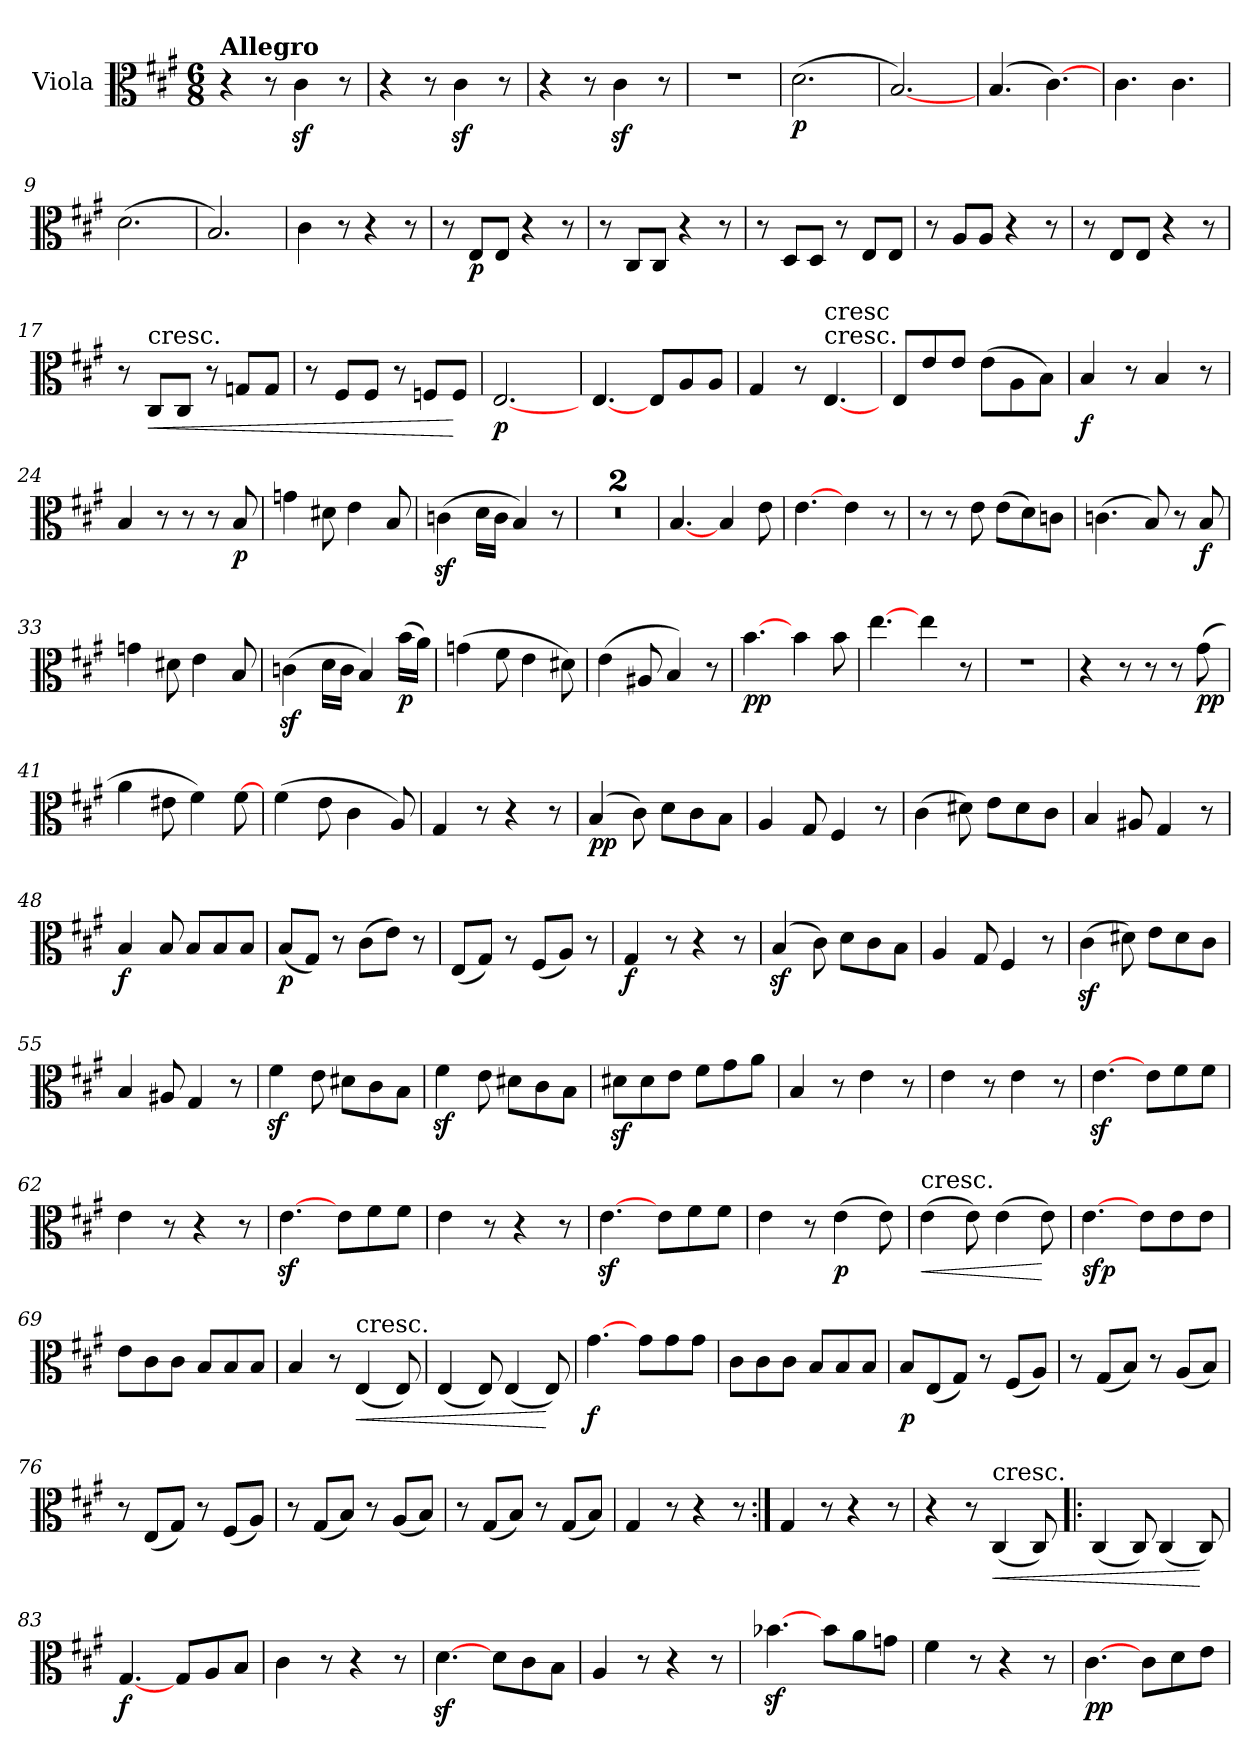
**kern	**dynam
*part1	*part1
*staff1	*staff1
*I"Viola	*
*I'Vla	*
*clefC3	*
*k[f#c#g#]	*
*A:	*
*M6/8	*
=1	=1
!LO:TX:a:B:t=Allegro	!
4r	.
8r	.
4c#z	.
8r	.
=2	=2
4r	.
8r	.
4c#z	.
8r	.
=3	=3
4r	.
8r	.
4c#z	.
8r	.
=4	=4
2.r	.
=5	=5
(2.d	p
=6	=6
[2.B)	.
=7	=7
(4.B	.
[4.c#)	.
=8	=8
4.c#	.
4.c#	.
=9	=9
(2.d	.
=10	=10
2.B)	.
=11	=11
4c#	.
8r	.
4r	.
8r	.
=12	=12
8r	.
8E/L	p
8E/J	.
4r	.
8r	.
=13	=13
8r	.
8C#/L	.
8C#/J	.
4r	.
8r	.
=14	=14
8r	.
8D/L	.
8D/J	.
8r	.
8E/L	.
8E/J	.
=15	=15
8r	.
8A/L	.
8A/J	.
4r	.
8r	.
=16	=16
8r	.
8E/L	.
8E/J	.
4r	.
8r	.
=17	=17
8r	.
!LO:TX:a:t=cresc.	!
!	!LO:HP:b
8C#/L	<
8C#/J	.
8r	.
8Gn/L	.
8G/J	.
=18	=18
8r	.
8F#/L	.
8F#/J	.
8r	.
8Fn/L	.
8F/J	[
=19	=19
[2.E	p
=20	=20
[4.E	.
8E/L	.
8A/	.
8A/J	.
=21	=21
4G#	.
8r	.
!LO:TX:t=cresc.	!
!LO:TX:a:t=cresc	!
[4.E	.
=22	=22
8E/L	.
8e/	.
8e/J	.
(8e\L	.
8A\	.
8B\J)	.
=23	=23
4B	f
8r	.
4B	.
8r	.
=24	=24
4B	.
8r	.
8r	.
8r	.
8B	p
=25	=25
4gn	.
8d#X	.
4e	.
8B	.
=26	=26
(4cnz	.
16d\LL	.
16c\JJ	.
4B)	.
8r	.
=27	=27
2.r	.
=28	=28
2.r	.
=29	=29
[4.B	.
4B	.
8e	.
=30	=30
[4.e	.
4e	.
8r	.
=31	=31
8r	.
8r	.
8e	.
(8e\L	.
8d\)	.
8cn\J	.
=32	=32
(4.cn	.
8B)	.
8r	.
8B	f
=33	=33
4gn	.
8d#X	.
4e	.
8B	.
=34	=34
(4cnz	.
16d\LL	.
16c\JJ	.
4B)	.
(16b\LL	p
16a\JJ)	.
=35	=35
(4gn	.
8f#	.
4e	.
8d#X)	.
=36	=36
(4e	.
8A#X	.
4B)	.
8r	.
=37	=37
[4.b	pp
4b	.
8b	.
=38	=38
[4.ee	.
4ee	.
8r	.
=39	=39
2.r	.
=40	=40
4r	.
8r	.
8r	.
8r	.
(8g#	pp
=41	=41
4a	.
8e#X	.
4f#)	.
[8f#	.
=42	=42
(4f#	.
8e	.
4c#	.
8A)	.
=43	=43
4G#	.
8r	.
4r	.
8r	.
=44	=44
(4B	pp
8c#)	.
8d\L	.
8c#\	.
8B\J	.
=45	=45
4A	.
8G#	.
4F#	.
8r	.
=46	=46
(4c#	.
8d#X)	.
8e\L	.
8d#\	.
8c#\J	.
=47	=47
4B	.
8A#X	.
4G#	.
8r	.
=48	=48
4B	f
8B	.
8B/L	.
8B/	.
8B/J	.
=49	=49
(8B/L	p
8G#/J)	.
8r	.
(8c#\L	.
8e\J)	.
8r	.
=50	=50
(8E/L	.
8G#/J)	.
8r	.
(8F#/L	.
8A/J)	.
8r	.
=51	=51
4G#	f
8r	.
4r	.
8r	.
=52	=52
(4Bz	.
8c#)	.
8d\L	.
8c#\	.
8B\J	.
=53	=53
4A	.
8G#	.
4F#	.
8r	.
=54	=54
(4c#z	.
8d#X)	.
8e\L	.
8d#\	.
8c#\J	.
=55	=55
4B	.
8A#X	.
4G#	.
8r	.
=56	=56
4f#z	.
8e	.
8d#X\L	.
8c#\	.
8B\J	.
=57	=57
4f#z	.
8e	.
8d#X\L	.
8c#\	.
8B\J	.
=58	=58
8d#Xz\L	.
8d#\	.
8e\J	.
8f#\L	.
8g#\	.
8a\J	.
=59	=59
4B	.
8r	.
4e	.
8r	.
=60	=60
4e	.
8r	.
4e	.
8r	.
=61	=61
[4.ez	.
8e\L	.
8f#\	.
8f#\J	.
=62	=62
4e	.
8r	.
4r	.
8r	.
=63	=63
[4.ez	.
8e\L	.
8f#\	.
8f#\J	.
=64	=64
4e	.
8r	.
4r	.
8r	.
=65	=65
[4.ez	.
8e\L	.
8f#\	.
8f#\J	.
=66	=66
4e	.
8r	.
(4e	p
8e)	.
=67	=67
!LO:TX:a:t=cresc.	!
!	!LO:HP:b
(4e	<
8e)	.
(4e	.
8e)	[
=68	=68
[4.e	sfp
8e\L	.
8e\	.
8e\J	.
=69	=69
8e\L	.
8c#\	.
8c#\J	.
8B/L	.
8B/	.
8B/J	.
=70	=70
4B	.
8r	.
!LO:TX:a:t=cresc.	!
!	!LO:HP:b
(4E	<
8E)	.
=71	=71
(4E	.
8E)	.
(4E	.
8E)	[
=72	=72
[4.g#	f
8g#\L	.
8g#\	.
8g#\J	.
=73	=73
8c#\L	.
8c#\	.
8c#\J	.
8B/L	.
8B/	.
8B/J	.
=74	=74
8B/L	p
(8E/	.
8G#/J)	.
8r	.
(8F#/L	.
8A/J)	.
=75	=75
8r	.
(8G#/L	.
8B/J)	.
8r	.
(8A/L	.
8B/J)	.
=76	=76
8r	.
(8E/L	.
8G#/J)	.
8r	.
(8F#/L	.
8A/J)	.
=77	=77
8r	.
(8G#/L	.
8B/J)	.
8r	.
(8A/L	.
8B/J)	.
=78	=78
8r	.
(8G#/L	.
8B/J)	.
8r	.
(8G#/L	.
8B/J)	.
=79	=79
4G#	.
8r	.
4r	.
8r	.
=80:|!	=80:|!
4G#	.
8r	.
4r	.
8r	.
=81	=81
4r	.
8r	.
!LO:TX:a:t=cresc.	!
!	!LO:HP:b
(4C#	<
8C#)	.
=82!|:	=82!|:
(4C#	.
8C#)	.
(4C#	.
8C#)	[
=83	=83
[4.G#	f
8G#/L	.
8A/	.
8B/J	.
=84	=84
4c#	.
8r	.
4r	.
8r	.
=85	=85
[4.dz	.
8d\L	.
8c#\	.
8B\J	.
=86	=86
4A	.
8r	.
4r	.
8r	.
=87	=87
[4.b-Xz	.
8b-\L	.
8a\	.
8gn\J	.
=88	=88
4f#	.
8r	.
4r	.
8r	.
=89	=89
[4.c#	pp
8c#\L	.
8d\	.
8e\J	.
=	=
*-	*-
